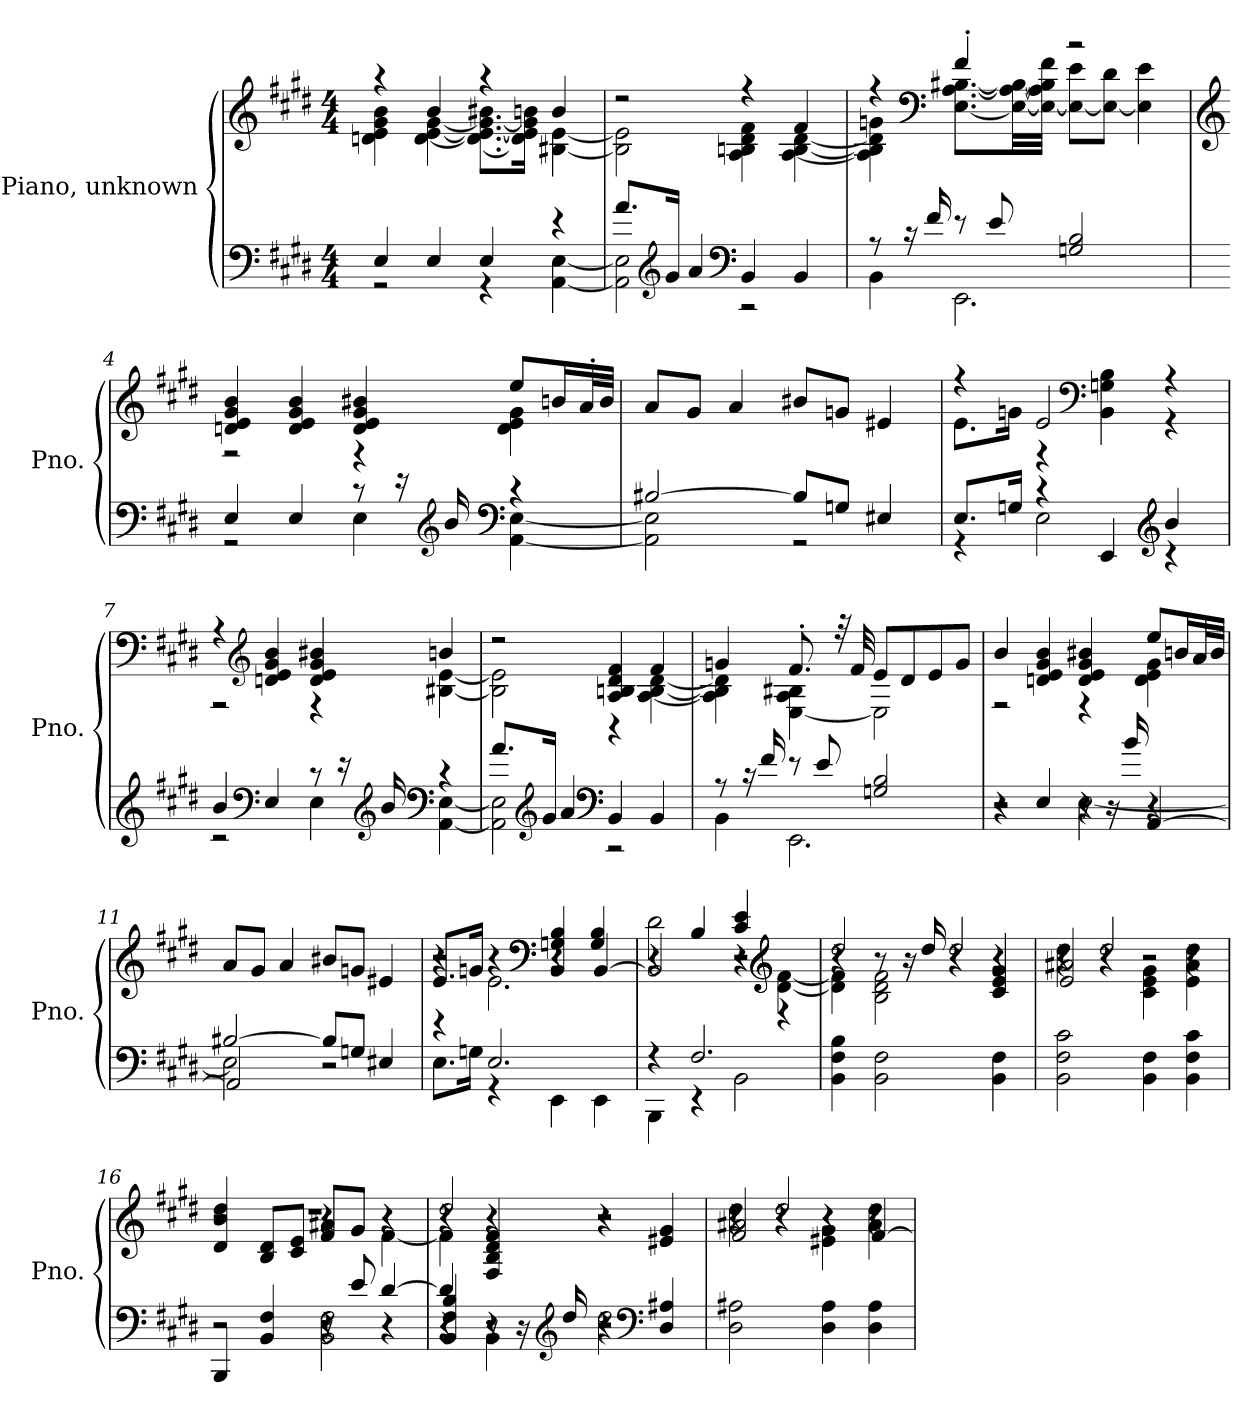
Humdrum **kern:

**kern	**kern
*part1	*part1
*staff2	*staff1
*I"Piano, unknown	*
*I'Pno.	*
*clefF4	*clefG2
*k[f#c#g#d#]	*k[f#c#g#d#]
*M4/4	*M4/4
*MM120	*MM120
=1	=1
*^	*^
4E/	2r	4r	4dn\ 4e\ 4g#\ 4b\
4E/	.	4b/	[4d\ [4e\ [4g#\
4E/	4r	4r	8.d\_ 8.e\_ 8.g#\_ 8.b#X\L
.	.	.	16d\] 16e\] 16g#\] 16bn\Jk
4r	[4AA\ [4E\	4b/	[4B#X\ [4e\
=2	=2	=2	=2
8.a/L	2AA\] 2E\]	2r	2B#\] 2e\]
*clefG2	*	*	*
16g#/Jk	.	.	.
4a/	.	.	.
*clefF4	*	*	*
4BB/	2r	4r	4A\ 4Bn\ 4d#\ 4f#\
4BB/	.	4f#/	[4A\ [4B\ [4d#\
=3	=3	=3	=3
8r	4BB\	4r	4A\] 4B\] 4d#\] 4gn\
16r	.	.	.
16f#/	.	.	.
*	*	*clefF4	*
8r	2.EE\	4f#'/	[8.E\ [8.A\ [8.B#X\L
8e/	.	.	.
.	.	.	32E\_ 32A\_ 32B#\_LL
.	.	.	32E\_ 32A\] 32B#\] 32f#\JJJ
2Gn/ 2B/	.	2r	8E\_ 8e\L
.	.	.	8E\_ 8d#\J
.	.	.	4E\] 4e\
!!LO:LB:g=z	!!
=4	=4	=4	=4
*	*	*clefG2	*
4E/	2r	4dn/ 4e/ 4g#/ 4b/	2r
4E/	.	4d/ 4e/ 4g#/ 4b/	.
8r	4E\	4d/ 4e/ 4g#/ 4b#X/	4r
16r	.	.	.
*clefG2	*	*	*
16b/	.	.	.
*clefF4	*	*	*
4r	[4AA\ [4E\	8ee/L	4d\ 4e\ 4g#\
.	.	16bn/L	.
.	.	32a'/L	.
.	.	32b/JJJ	.
*	*	*v	*v
=5	=5	=5
[2B#X/	2AA\] 2E\]	8a/L
.	.	8g#/J
.	.	4a/
8B#/L]	2r	8b#X/L
8Gn/J	.	8gn/J
4E#X/	.	4e#X/
=6	=6	=6
*	*	*^
8.E/L	4r	4r	8.e\L
16Gn/Jk	.	.	16gn\Jk
4r	2E\	2e/	4r
*	*	*clefF4	*
4EE/	.	.	4BB\ 4Gn\ 4B\
*clefG2	*	*	*
4b/	4r	4r	4r
!!LO:LB:g=z	!!
=7	=7	=7	=7
4b/	2r	4r	2r
*clefF4	*	*clefG2	*
4E/	.	4dn/ 4e/ 4g#/ 4b/	.
8r	4E\	4d/ 4e/ 4g#/ 4b#X/	4r
16r	.	.	.
*clefG2	*	*	*
16b/	.	.	.
*clefF4	*	*	*
4r	[4AA\ [4E\	4bn/	[4B#X\ [4e\
=8	=8	=8	=8
8.a/L	2AA\] 2E\]	2r	2B#\] 2e\]
*clefG2	*	*	*
16g#/Jk	.	.	.
4a/	.	.	.
*clefF4	*	*	*
4BB/	2r	4A/ 4Bn/ 4d#/ 4f#/	4r
4BB/	.	4f#/	[4A\ [4B\ [4d#\
=9	=9	=9	=9
8r	4BB\	4gn/	4A\] 4B\] 4d#\]
16r	.	.	.
16f#/	.	.	.
8r	2.EE\	8.f#'/	[4E\ 4A\ 4B#X\
8e/	.	.	.
.	.	32r	.
.	.	32f#/	.
2Gn/ 2B/	.	8e/L	2E\]
.	.	8d#/	.
.	.	8e/	.
.	.	8g/J	.
!!LO:LB:g=z	!!
=10	=10	=10	=10
*	*^	*	*
4r	2r	2r	4b/	2r
4E/	.	.	4dn/ 4e/ 4g#/ 4b/	.
8r	[2E\	4r	4d/ 4e/ 4g#/ 4b#X/	4r
16r	.	.	.	.
16b/	.	.	.	.
4r	.	[4AA/	8ee/L	4d\ 4e\ 4g#\
.	.	.	16bn/L	.
.	.	.	32a/L	.
.	.	.	32b/JJJ	.
*	*	*	*v	*v
=11	=11	=11	=11
[2B#X/	2E\]	2AA/]	8a/L
.	.	.	8g#/J
.	.	.	4a/
8B#/L]	2r	2r	8b#X/L
8Gn/J	.	.	8gn/J
4E#X/	.	.	4e#X/
*	*v	*v	*
=12	=12	=12
*	*	*^
*	*	*	*^
4r	8.E\L	2r	4r	8.e/L
.	16Gn\Jk	.	.	16gn/Jk
2.E/	4r	.	2.e\	4r
*	*	*clefF4	*	*
.	4EE\	4r	.	4BB/ 4Gn/ 4B/
.	4EE\	[4BB/	.	4G/ 4B/
=13	=13	=13	=13	=13
4r	4BBB\	2BB/]	2d#\	4r
2.F#/	4r	.	.	4B/
.	2BB\	2r	4r	4c#/ 4e/
*	*	*clefG2	*	*
.	.	.	[4d#\ [4f#\	4r
*v	*v	*	*	*
!!LO:LB:g=z	!!	!!
=14	=14	=14	=14
4BB\ 4F#\ 4B\	2dd#/	4d#\] 4f#\]	4r
2BB\ 2F#\	.	2B\ 2d#\ 2f#\	8r
.	.	.	16r
.	.	.	16dd#/
.	2dd#/	.	4r
4BB\ 4F#\	.	4r	4c#/ 4e/ 4g#/
=15	=15	=15	=15
2BB\ 2F#\ 2c#\	4r	4dd#\	2e/ 2a#X/
.	2dd#/	4r	.
4BB\ 4F#\	.	4c#\ 4e\ 4g#\	2r
4BB\ 4F#\ 4c#\	4r	4e\ 4a#\ 4dd#\	.
=16	=16	=16	=16
*^	*	*	*
*	*^	*	*	*
2r	2r	4BBB/	1r	2r	4d#/ 4b/ 4dd#/
.	.	4BB/ 4F#/	.	.	8B/ 8d#/L
.	.	.	.	.	8c#/ 8e/J
4r	2BB\ 2F#\	8r	.	4r	8f#/ 8a#X/L
.	.	8e/	.	.	8g#/J
[4d#/	.	4r	.	[4f#\	4r
=17	=17	=17	=17	=17	=17
4d#/]	4r	4BB/ 4F#/ 4B/	2dd#/	4f#\]	4r
4r	4BB\	8r	.	4r	4F#/ 4B/ 4d#/ 4f#/
.	.	16r	.	.	.
*clefG2	*	*	*	*	*
.	.	16dd#/	.	.	.
2r	2dd#\	4r	2r	2r	4r
*clefF4	*	*	*	*	*
.	.	4D#/ 4A#X/	.	.	4e#X/ 4g#/
*v	*v	*v	*	*	*
=18	=18	=18	=18
2D#\ 2A#X\	4r	4dd#\	2f#/ 2a#X/
.	2dd#/	4r	.
4D#\ 4A#\	.	4e#X\ 4g#\	4r
4D#\ 4A#\	4r	4a#\ 4dd#\	[4f#/
*	*v	*v	*v
=	=
*-	*-
